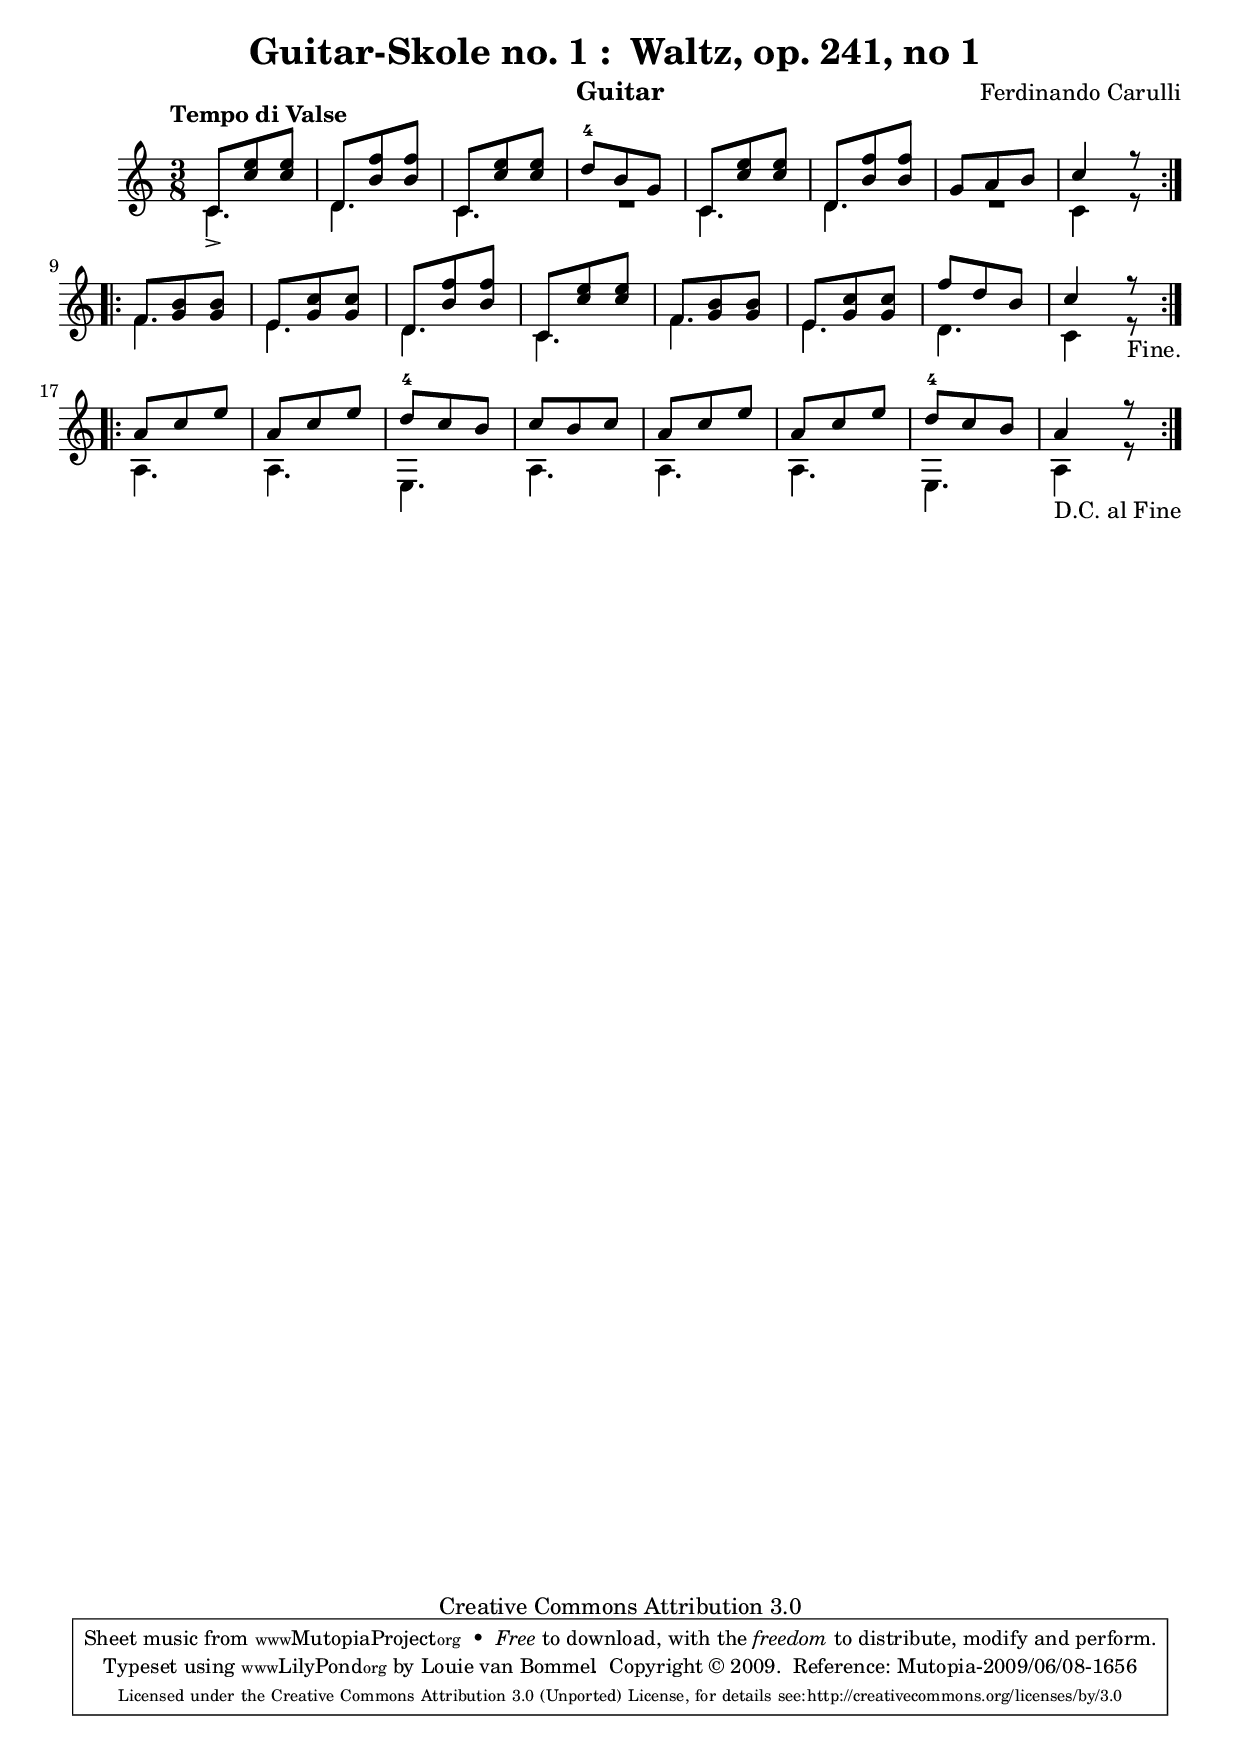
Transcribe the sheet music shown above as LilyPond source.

\version "2.12.2"
\header
{
  dedication = ""
  subtitle = ""
  subsubtitle = ""
  poet = ""
  instrument = "Guitar"
  meter = ""
  arranger = ""
  piece = ""
  opus = ""
  breakbefore = ##f
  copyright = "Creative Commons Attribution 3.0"
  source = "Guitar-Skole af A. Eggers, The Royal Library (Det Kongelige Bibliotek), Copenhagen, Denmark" 
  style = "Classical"
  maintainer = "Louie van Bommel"
  composer="Ferdinando Carulli"
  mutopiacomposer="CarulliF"
  title="Guitar-Skole no. 1 :  Waltz, op. 241, no 1 "
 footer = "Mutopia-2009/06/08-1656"
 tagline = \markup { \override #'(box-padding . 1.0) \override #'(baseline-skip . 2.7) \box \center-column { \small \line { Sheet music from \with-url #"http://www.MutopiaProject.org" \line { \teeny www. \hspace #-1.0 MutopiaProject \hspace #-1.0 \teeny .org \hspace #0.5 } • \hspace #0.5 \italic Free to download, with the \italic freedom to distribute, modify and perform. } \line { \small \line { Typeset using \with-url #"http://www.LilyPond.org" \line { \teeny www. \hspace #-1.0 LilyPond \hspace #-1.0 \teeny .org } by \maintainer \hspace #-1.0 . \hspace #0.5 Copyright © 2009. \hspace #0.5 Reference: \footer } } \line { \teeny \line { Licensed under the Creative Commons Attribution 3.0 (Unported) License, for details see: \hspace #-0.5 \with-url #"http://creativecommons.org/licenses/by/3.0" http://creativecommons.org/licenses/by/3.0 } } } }
}
\include "generic-paper-section.ly"
\include "generic-layout-section.ly"
\include "guitar-skole-defines-section.ly"
%%%%%%%%%%%%%%%%%%%%%%%%%%%%%Start Music%%%%%%%%%%%%%%%

staffOneVoiceOneNotes =
{
  \key c \major 
  \time 3/8
  \tempo "Tempo di Valse" 4=72
  \repeat volta 2
  {
    %1
    c'8 <c'' e''>8 <c'' e''>8 
    %2
    d'8 <b' f''>8 <b' f''>8 
    %3
    c'8 <c'' e''>8 <c'' e''>8 
    %4
    d''8-4 b'8 g'8 
    %5
    c'8 <c'' e''>8 <c'' e''>8 
    %6
    d'8 <b' f''>8 <b' f''>8 
    %7
    g'8 a'8 b'8 
    %8
    c''4 r8 \myBreak
  }
  \repeat volta 2 {
    %9
    f'8 <g' b'>8 <g' b'>8 
    %10
    e'8 <g' c''>8 <g' c''>8 
    %11
    d'8 <b' f''>8 <b' f''>8 
    %12
    c'8 <c'' e''>8 <c'' e''>8 
    %13
    f'8 <g' b'>8 <g' b'>8 
    %14
    e'8 <g' c''>8 <g' c''>8 
    %15
    f''8 d''8 b'8 
    %16
    c''4 r8 \myTextFine \myBreak
  }
  \repeat volta 2 {
    %17
    a'8 c''8 e''8 
    %18
    a'8 c''8 e''8 
    %19
    d''8-4 c''8 b'8 
    %20
    c''8 b'8 c''8 
    %21
    a'8 c''8 e''8 
    %22
    a'8 c''8 e''8 
    %23
    d''8-4 c''8 b'8
    %24
    a'4 \myTextDCalFine r8 
  }
}
staffOneVoiceTwoNotes =
{
    %1
    c'4.-> 
    %2
    d'4. 
    %3
    c'4. 
    %4
    R1*3/8 
    %5
    c'4. 
    %6
    d'4. 
    %7
    R1*3/8  
    %8
    c'4 r8 
    %9
    f'4. 
    %10
    e'4. 
    %11
    d'4. 
    %12
    c'4. 
    %13
    f'4. 
    %14
    e'4. 
    %15
    d'4. 
    %16
    c'4 r8 
    %17
    a4. 
    %18
    a4. 
    %19
    e4. 
    %20
    a4. 
    %21
    a4. 
    %22
    a4. 
    %23
    e4. 
    %24
    a4 r8 
}
staffOneVoiceThreeNotes =
{
}
staffOneVoiceFourNotes =
{
}
staffTwoVoiceOneNotes =
{
}
staffTwoVoiceTwoNotes =
{
}
staffTwoVoiceThreeNotes =
{
}
staffTwoVoiceFourNotes =
{
}

myChords = \chordmode
{
}
myMainWords = \lyricmode
{
}

%%%%%%%%%%%%%%%%%%%%%%%%%%%%%End of Music%%%%%%%%%%%%%%

\include "generic-score-section.ly"
